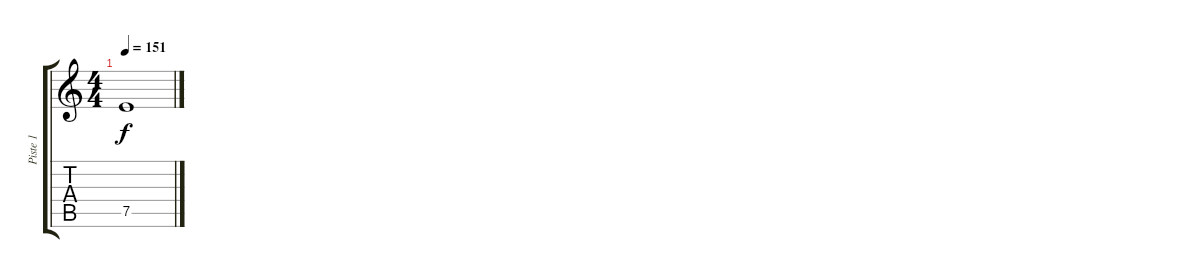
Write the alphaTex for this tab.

\track ("Piste 1" "Piste 1") {instrument overdrivenguitar}
\staff {score tabs}
\tuning (E4 B3 G3 D3 A2 E2) {hide}
\ts (4 4)
\tempo 151
\clef g2
\ks c
7.5{t}.1{dy f}
